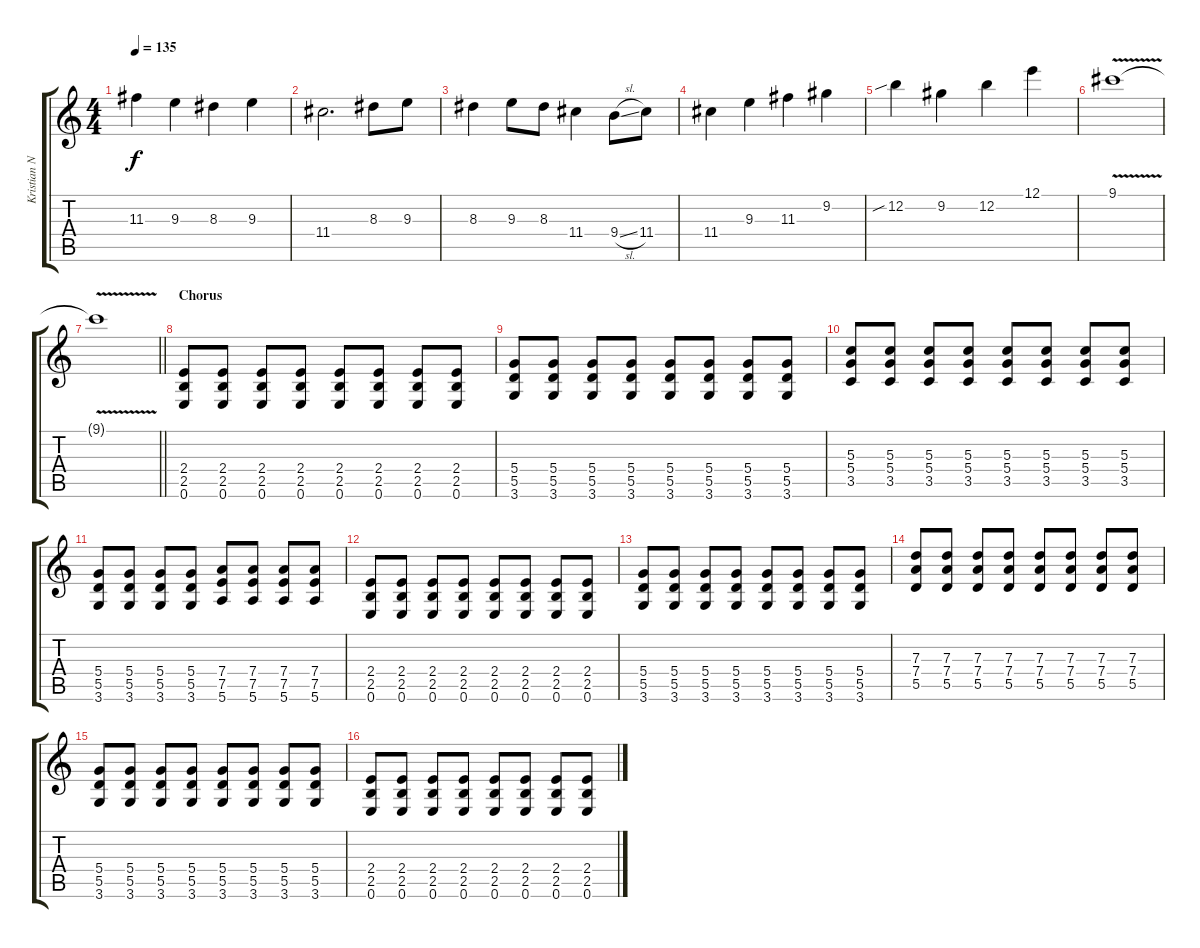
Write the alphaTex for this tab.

\track ("Kristian Niemann" "Kristian N") {instrument distortionguitar}
\staff {score tabs}
\tuning (E4 B3 G3 D3 A2 E2) {hide}
\ts (4 4)
\tempo 135
\clef g2
\ks c
11.3.4{dy f} 9.3.4 8.3.4 9.3.4 |
11.4.2{d} 8.3.8 9.3.8 |
8.3.4 9.3.8 8.3.8 11.4.4 9.4{sl}.8 11.4.8 |
11.4.4 9.3.4 11.3.4 9.2.4 |
12.2{sib}.4 9.2.4 12.2.4 12.1.4 |
9.1{v}.1 |
\barLineRight lightlight
9.1{t}.1 |
\section ("" "Chorus")
(2.4 2.5 0.6).8 (2.4 2.5 0.6).8 (2.4 2.5 0.6).8 (2.4 2.5 0.6).8 (2.4 2.5 0.6).8 (2.4 2.5 0.6).8 (2.4 2.5 0.6).8 (2.4 2.5 0.6).8 |
(5.4 5.5 3.6).8 (5.4 5.5 3.6).8 (5.4 5.5 3.6).8 (5.4 5.5 3.6).8 (5.4 5.5 3.6).8 (5.4 5.5 3.6).8 (5.4 5.5 3.6).8 (5.4 5.5 3.6).8 |
(5.3 5.4 3.5).8 (5.3 5.4 3.5).8 (5.3 5.4 3.5).8 (5.3 5.4 3.5).8 (5.3 5.4 3.5).8 (5.3 5.4 3.5).8 (5.3 5.4 3.5).8 (5.3 5.4 3.5).8 |
(5.4 5.5 3.6).8 (5.4 5.5 3.6).8 (5.4 5.5 3.6).8 (5.4 5.5 3.6).8 (7.4 7.5 5.6).8 (7.4 7.5 5.6).8 (7.4 7.5 5.6).8 (7.4 7.5 5.6).8 |
(2.4 2.5 0.6).8 (2.4 2.5 0.6).8 (2.4 2.5 0.6).8 (2.4 2.5 0.6).8 (2.4 2.5 0.6).8 (2.4 2.5 0.6).8 (2.4 2.5 0.6).8 (2.4 2.5 0.6).8 |
(5.4 5.5 3.6).8 (5.4 5.5 3.6).8 (5.4 5.5 3.6).8 (5.4 5.5 3.6).8 (5.4 5.5 3.6).8 (5.4 5.5 3.6).8 (5.4 5.5 3.6).8 (5.4 5.5 3.6).8 |
(7.3 7.4 5.5).8 (7.3 7.4 5.5).8 (7.3 7.4 5.5).8 (7.3 7.4 5.5).8 (7.3 7.4 5.5).8 (7.3 7.4 5.5).8 (7.3 7.4 5.5).8 (7.3 7.4 5.5).8 |
(5.4 5.5 3.6).8 (5.4 5.5 3.6).8 (5.4 5.5 3.6).8 (5.4 5.5 3.6).8 (5.4 5.5 3.6).8 (5.4 5.5 3.6).8 (5.4 5.5 3.6).8 (5.4 5.5 3.6).8 |
(2.4 2.5 0.6).8 (2.4 2.5 0.6).8 (2.4 2.5 0.6).8 (2.4 2.5 0.6).8 (2.4 2.5 0.6).8 (2.4 2.5 0.6).8 (2.4 2.5 0.6).8 (2.4 2.5 0.6).8
